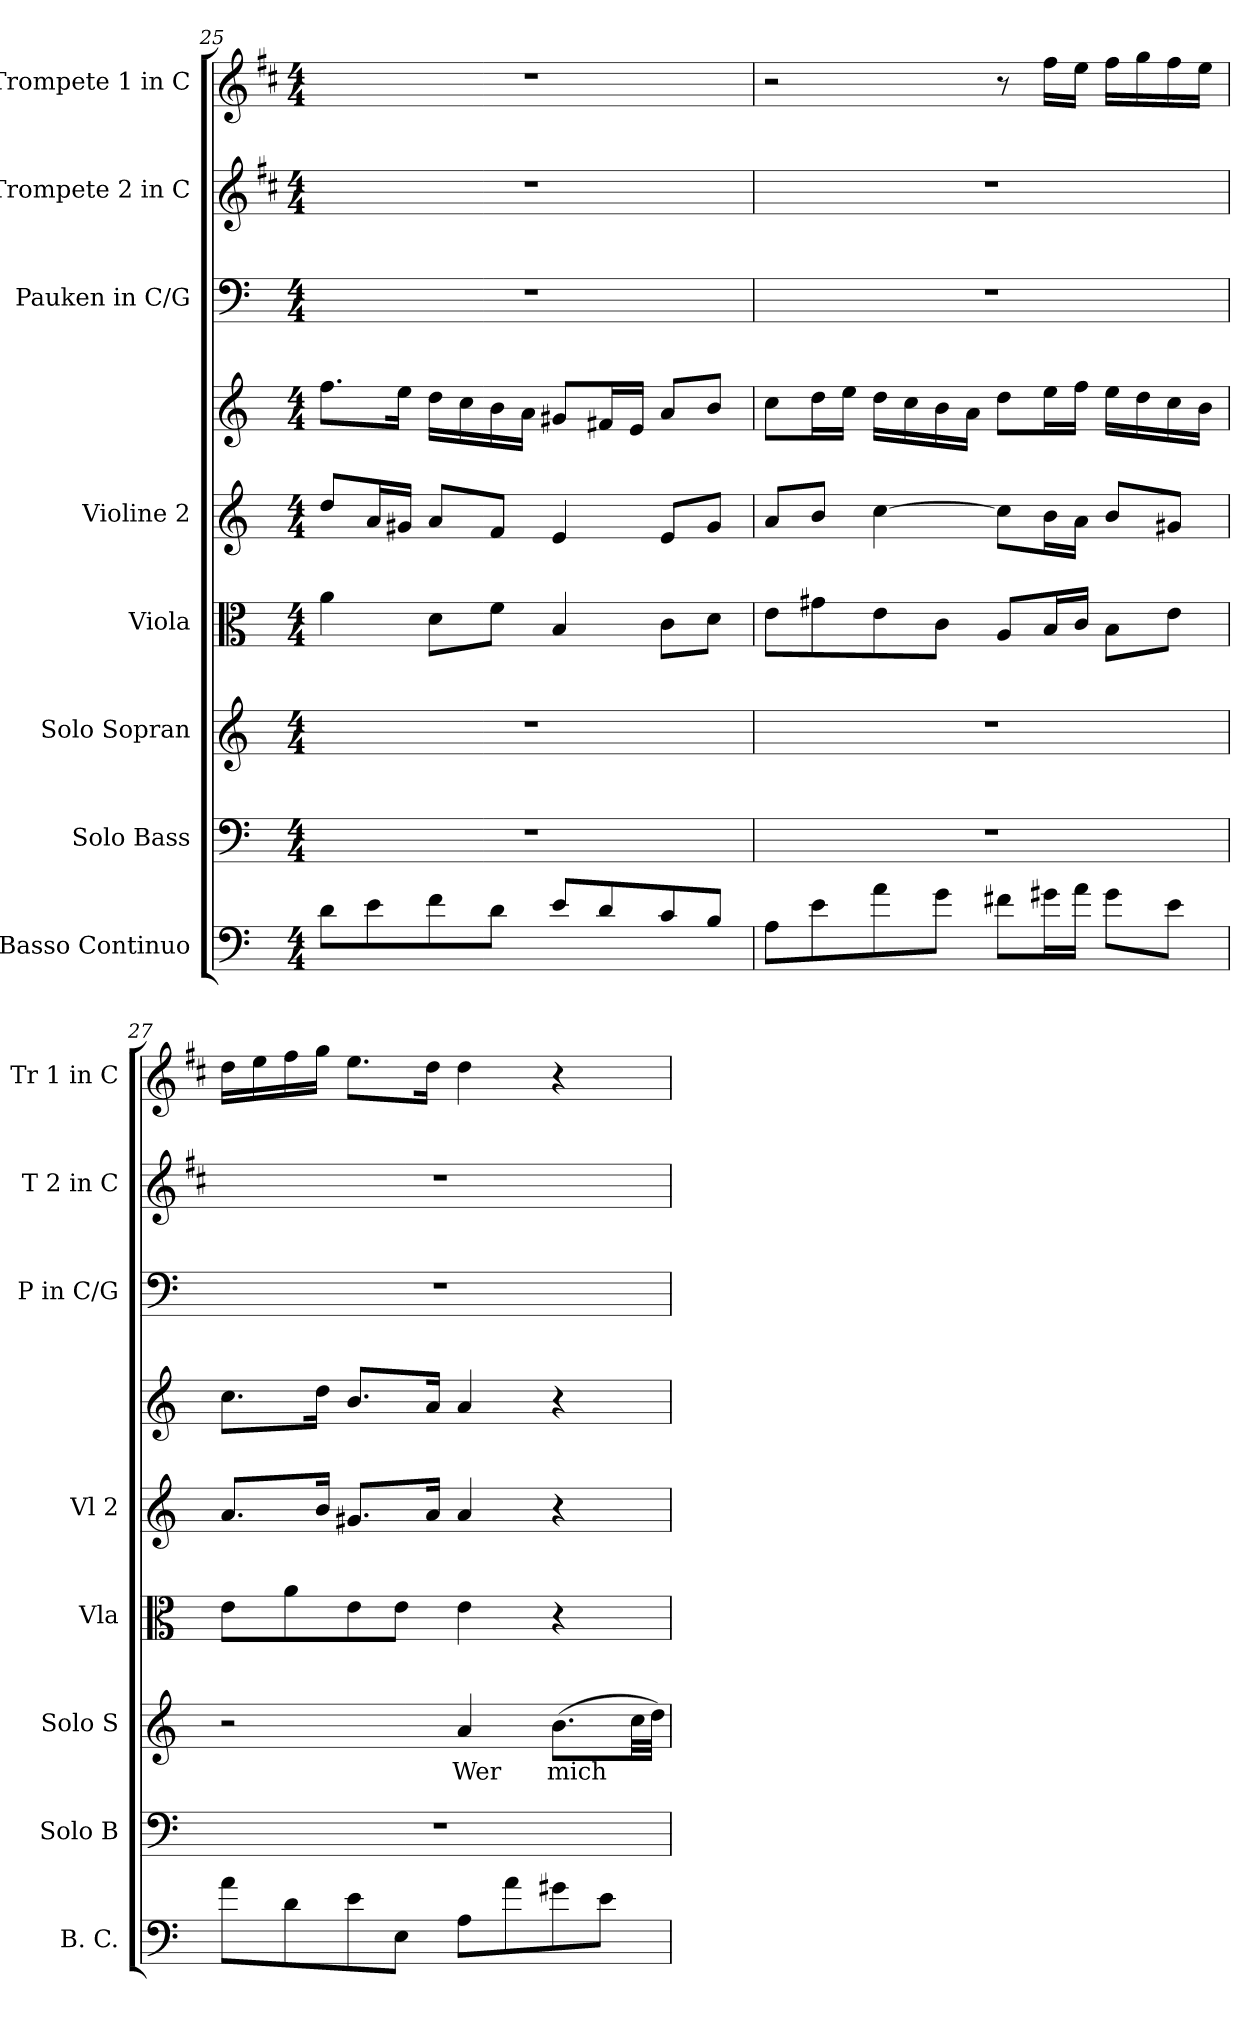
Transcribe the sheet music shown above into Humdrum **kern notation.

**kern	**kern	**kern	**text	**kern	**kern	**kern	**kern	**kern	**kern
*part8	*part7	*part6	*part6	*part5	*part4	*part4	*part3	*part2	*part1
*staff9	*staff8	*staff7	*staff7	*staff6	*staff5	*staff4	*staff3	*staff2	*staff1
*I"Basso Continuo	*I"Solo Bass	*I"Solo Sopran	*	*I"Viola	*I"Violine 2	*	*I"Pauken in C/G	*I"Trompete 2 in C	*I"Trompete 1 in C
*I'B. C.	*I'Solo B	*I'Solo S	*	*I'Vla	*I'Vl 2	*	*I'P in C/G	*I'T 2 in C	*I'Tr 1 in C
!!LO:LB:g=z
*clefF4	*clefF4	*clefG2	*	*clefC3	*clefG2	*clefG2	*clefF4	*clefG2	*clefG2
*ITrd7c12	*	*	*	*	*	*	*	*ITrd1c2	*ITrd1c2
*k[]	*k[]	*k[]	*	*k[]	*k[]	*k[]	*k[]	*k[]	*k[]
*M4/4	*M4/4	*M4/4	*	*M4/4	*M4/4	*M4/4	*M4/4	*M4/4	*M4/4
=25	=25	=25	=25	=25	=25	=25	=25	=25	=25
8D\L	1r	1r	.	4a\	8dd/L	8.ff\L	1r	1r	1r
8E\	.	.	.	.	16a/L	.	.	.	.
.	.	.	.	.	16g#X/JJ	16ee\Jk	.	.	.
8F\	.	.	.	8d\L	8a/L	16dd\LL	.	.	.
.	.	.	.	.	.	16cc\	.	.	.
8D\J	.	.	.	8f\J	8f/J	16b\	.	.	.
.	.	.	.	.	.	16a\JJ	.	.	.
8E/L	.	.	.	4B/	4e/	8g#X/L	.	.	.
8D/	.	.	.	.	.	16f#X/L	.	.	.
.	.	.	.	.	.	16e/JJ	.	.	.
8C/	.	.	.	8c\L	8e/L	8a/L	.	.	.
8BB/J	.	.	.	8d\J	8g#/J	8b/J	.	.	.
=26	=26	=26	=26	=26	=26	=26	=26	=26	=26
8AA\L	1r	1r	.	8e\L	8a/L	8cc\L	1r	1r	2r
8E\	.	.	.	8g#X\	8b/J	16dd\L	.	.	.
.	.	.	.	.	.	16ee\JJ	.	.	.
8A\	.	.	.	8e\	[4cc\	16dd\LL	.	.	.
.	.	.	.	.	.	16cc\	.	.	.
8G\J	.	.	.	8c\J	.	16b\	.	.	.
.	.	.	.	.	.	16a\JJ	.	.	.
8F#X\L	.	.	.	8A/L	8cc\L]	8dd\L	.	.	8r
16G#X\L	.	.	.	16B/L	16b\L	16ee\L	.	.	16ee\LL
16A\JJ	.	.	.	16c/JJ	16a\JJ	16ff\JJ	.	.	16dd\JJ
8G#\L	.	.	.	8B\L	8b/L	16ee\LL	.	.	16ee\LL
.	.	.	.	.	.	16dd\	.	.	16ff\
8E\J	.	.	.	8e\J	8g#X/J	16cc\	.	.	16ee\
.	.	.	.	.	.	16b\JJ	.	.	16dd\JJ
=27	=27	=27	=27	=27	=27	=27	=27	=27	=27
8A\L	1r	2r	.	8e\L	8.a/L	8.cc\L	1r	1r	16cc\LL
.	.	.	.	.	.	.	.	.	16dd\
8D\	.	.	.	8a\	.	.	.	.	16ee\
.	.	.	.	.	16b/Jk	16dd\Jk	.	.	16ff\JJ
8E\	.	.	.	8e\	8.g#X/L	8.b/L	.	.	8.dd\L
8EE\J	.	.	.	8e\J	.	.	.	.	.
.	.	.	.	.	16a/Jk	16a/Jk	.	.	16cc\Jk
!	!	!	!LO:LY:b	!	!	!	!	!	!
8AA\L	.	4a/	Wer	4e\	4a/	4a/	.	.	4cc\
8A\	.	.	.	.	.	.	.	.	.
!	!	!	!LO:LY:b	!	!	!	!	!	!
8G#X\	.	(8.b\L	mich	4r	4r	4r	.	.	4r
8E\J	.	.	.	.	.	.	.	.	.
.	.	32cc\LL	.	.	.	.	.	.	.
.	.	32dd\JJJ)	.	.	.	.	.	.	.
=	=	=	=	=	=	=	=	=	=
*-	*-	*-	*-	*-	*-	*-	*-	*-	*-
